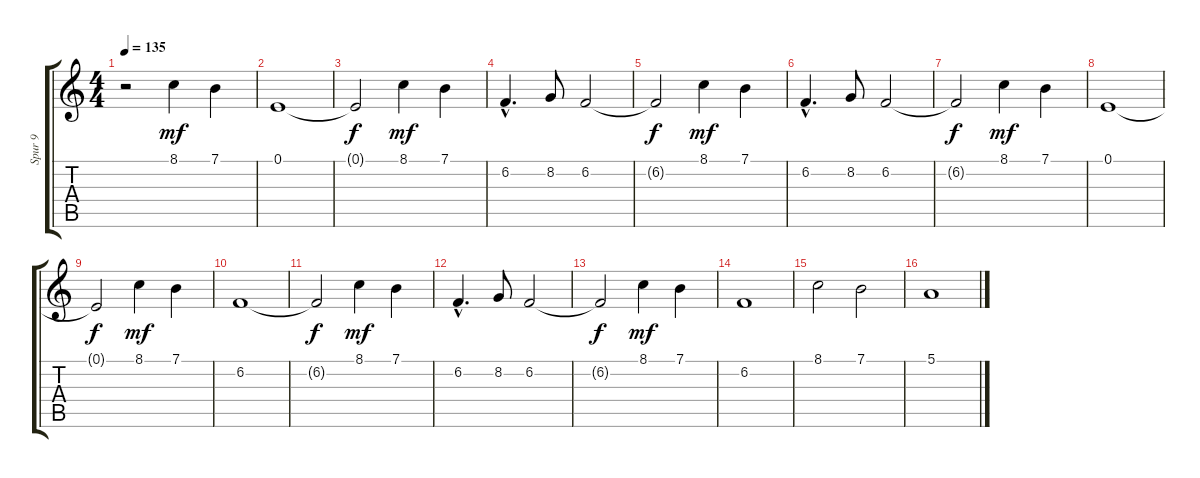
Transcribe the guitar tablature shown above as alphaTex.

\track ("Spur 9" "Spur 9") {instrument lead1square}
\staff {score tabs}
\tuning (E4 B3 G3 D3 A2 E2) {hide}
\ts (4 4)
\tempo 135
\clef g2
\ks c
r.2{dy mf} 8.1.4 7.1.4 |
0.1.1 |
0.1{t}.2{dy f} 8.1.4{dy mf} 7.1.4 |
6.2{hac}.4{d} 8.2.8 6.2.2 |
6.2{t}.2{dy f} 8.1.4{dy mf} 7.1.4 |
6.2{hac}.4{d} 8.2.8 6.2.2 |
6.2{t}.2{dy f} 8.1.4{dy mf} 7.1.4 |
0.1.1 |
0.1{t}.2{dy f} 8.1.4{dy mf} 7.1.4 |
6.2.1 |
6.2{t}.2{dy f} 8.1.4{dy mf} 7.1.4 |
6.2{hac}.4{d} 8.2.8 6.2.2 |
6.2{t}.2{dy f} 8.1.4{dy mf} 7.1.4 |
6.2.1 |
8.1.2 7.1.2 |
5.1.1
